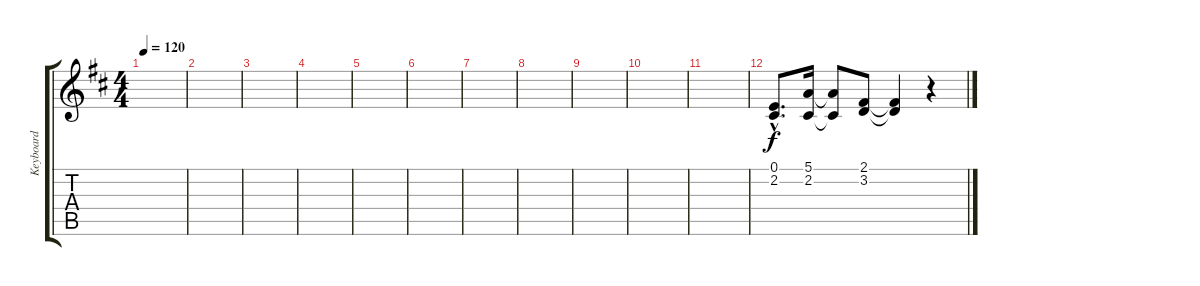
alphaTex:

\track ("Keyboard" "Keyboard") {instrument electricpiano2}
\staff {score tabs}
\tuning (E4 B3 G3 D3 A2 E2) {hide}
\ts (4 4)
\tempo 120
\clef g2
\ks d
|
|
|
|
|
|
|
|
|
|
|
(0.1{hac} 2.2{hac}).8{d} (5.1 2.2).16 (5.1{t} 2.2{t}).8 (2.1 3.2).8 (2.1{t} 3.2{t}).4 r.4
